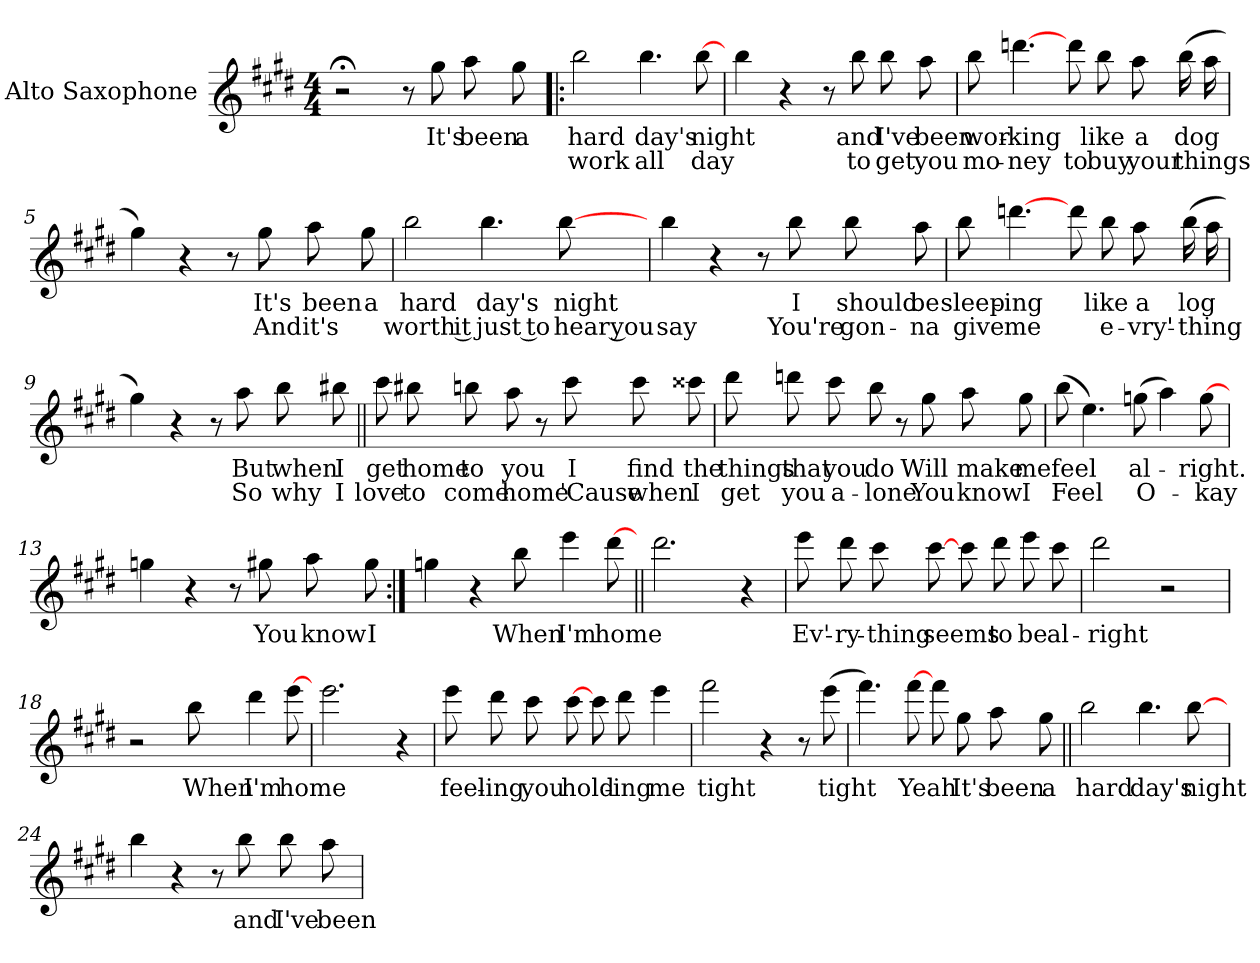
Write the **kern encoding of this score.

**kern	**text	**text
*part1	*part1	*part1
*staff1	*staff1	*staff1
*I"Alto Saxophone	*	*
*I'A. Sax.	*	*
*clefG2	*	*
*ITrd5c9	*	*
*k[f#]	*	*
*G:	*	*
*M4/4	*	*
=1	=1	=1
2r;	.	.
8r	.	.
8b	-It's	.
8ccL	-been	.
8b	-a	.
=2!|:	=2!|:	=2!|:
2dd	-hard	-work
4.dd	-day's	-all
[8dd	-night	-day
=3	=3	=3
4dd	.	.
4r	.	.
8r	.	.
8dd	-and	-to
8ddL	-I've	-get
8cc	-been	-you
=4	=4	=4
8ddL	-wor-	-mo-
[4.ff	-king	-ney
8ffL	.	-to
8dd	-like	-buy
8ccL	-a	-your
(16dd	-dog	-things
16cc	.	.
=5	=5	=5
4b)	.	.
4r	.	.
8r	.	.
8b	-It's	-And
8ccL	-been	-it's
8b	-a	.
!!LO:LB:g=z
=6	=6	=6
2dd	-hard	-worth it
4.dd	-day's	-just to
[8dd	-night	-hear you
=7	=7	=7
4dd	.	-say
4r	.	.
8r	.	.
8dd	-I	-You're
8ddL	-should	-gon-
8cc	-be	-na
=8	=8	=8
8ddL	-sleep-	-give
[4.ff	-ing	-me
8ffL	.	.
8dd	-like	-e-
8ccL	-a	-vry'-
(16dd	-log	-thing
16cc	.	.
=9	=9	=9
4b)	.	.
4r	.	.
8r	.	.
8cc	-But	-So
8ddL	-when	-why
8dd#	-I	-I
=10||	=10||	=10||
8eeL	-get	-love
8dd#	-home	-to
8dd	-to	-come
8cc	-you	-home
8r	.	.
8ee	-I	-'Cause
8eeL	-find	-when
8ee#	-the	-I
=11	=11	=11
8ff#L	-things	-get
8ff	-that	-you
8ee	-you	-a-
8dd	-do	-lone
8r	.	.
8b	-Will	-You
8ccL	-make	-know
8b	-me	-I
=12	=12	=12
(8ddL	-feel	-Feel
4.g)	.	.
(8b-L	-al-	-O-
4cc)	.	.
[8b-	-right.	-kay
!!LO:LB:g=z
=13	=13	=13
4b-	.	.
4r	.	.
8r	.	.
8b	-You	.
8ccL	-know	.
8b	-I	.
=14:|!	=14:|!	=14:|!
4b-	.	.
4r	.	.
8ddL	-When	.
4gg	-I'm	.
[8ff#	-home	.
!!LO:LB:g=z
=15||	=15||	=15||
2.ff#	.	.
4r	.	.
=16	=16	=16
8ggL	-Ev'-	.
8ff#	-ry-	.
8ee	-thing	.
[8ee	-seems	.
8eeL	.	.
8ff#	-to	.
8gg	-be	.
8ee	-al-	.
=17	=17	=17
2ff#	-right	.
2r	.	.
=18	=18	=18
2r	.	.
8ddL	-When	.
4ff#	-I'm	.
[8gg	-home	.
=19	=19	=19
2.gg	.	.
4r	.	.
=20	=20	=20
8ggL	-feel-	.
8ff#	-ing	.
8ee	-you	.
[8ee	-hold-	.
8eeL	.	.
8ff#	-ing	.
4gg	-me	.
=21	=21	=21
2aa	-tight	.
4r	.	.
8r	.	.
(8gg	-tight	.
=22	=22	=22
4.aa)	.	.
[8aa	-Yeah	.
8aaL	.	.
8b	-It's	.
8cc	-been	.
8b	-a	.
!!LO:LB:g=z
=23||	=23||	=23||
2dd	-hard	.
4.dd	-day's	.
[8dd	-night	.
=24	=24	=24
4dd	.	.
4r	.	.
8r	.	.
8dd	-and	.
8ddL	-I've	.
8cc	-been	.
=	=	=
*-	*-	*-
